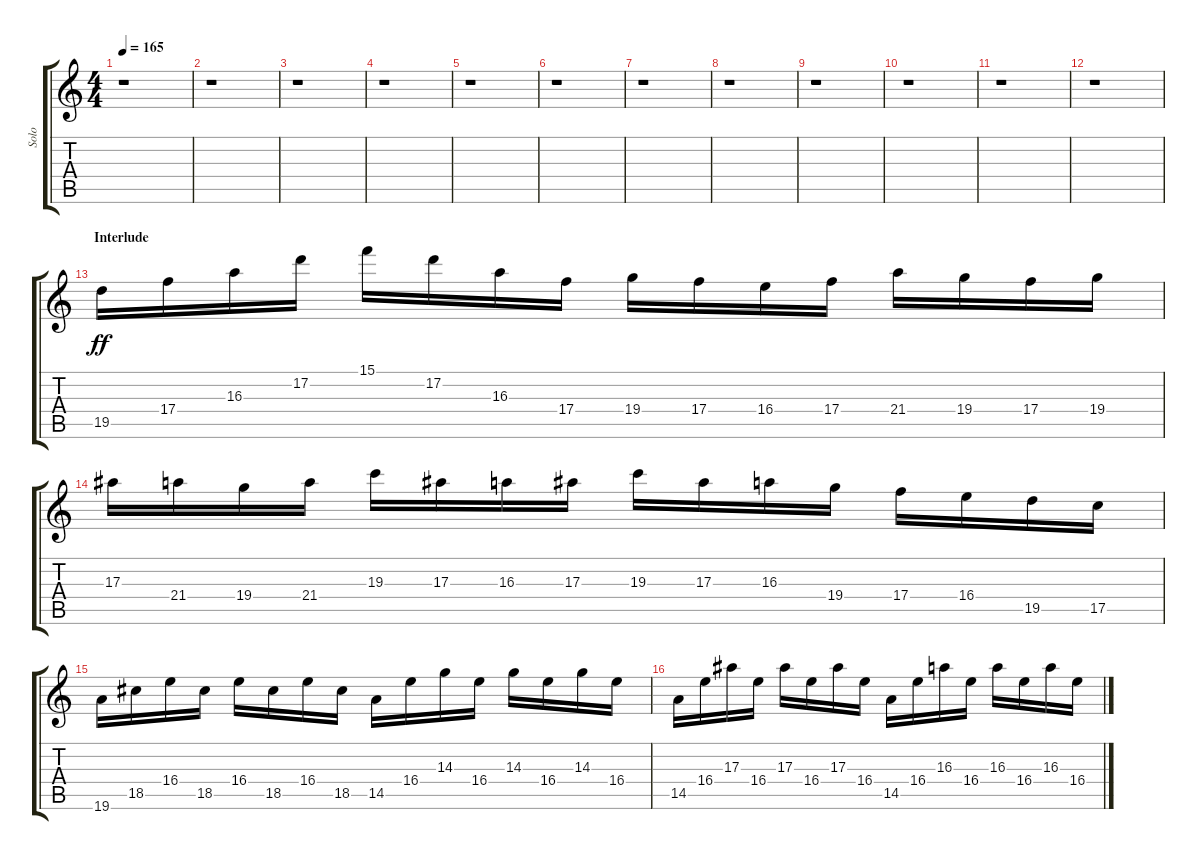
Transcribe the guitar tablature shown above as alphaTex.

\track ("Solo" "Solo") {instrument overdrivenguitar}
\staff {score tabs}
\tuning (D4 A3 F3 C3 G2 D2) {hide}
\ts (4 4)
\tempo 165
\clef g2
\ks c
r.1{dy f} |
r.1 |
r.1 |
r.1 |
r.1 |
r.1 |
r.1 |
r.1 |
r.1 |
r.1 |
r.1 |
r.1 |
\section ("" "Interlude")
19.5.16{dy ff} 17.4.16 16.3.16 17.2.16 15.1.16 17.2.16 16.3.16 17.4.16 19.4.16 17.4.16 16.4.16 17.4.16 21.4.16 19.4.16 17.4.16 19.4.16 |
17.3.16 21.4.16 19.4.16 21.4.16 19.3.16 17.3.16 16.3.16 17.3.16 19.3.16 17.3.16 16.3.16 19.4.16 17.4.16 16.4.16 19.5.16 17.5.16 |
19.6.16 18.5.16 16.4.16 18.5.16 16.4.16 18.5.16 16.4.16 18.5.16 14.5.16 16.4.16 14.3.16 16.4.16 14.3.16 16.4.16 14.3.16 16.4.16 |
14.5.16 16.4.16 17.3.16 16.4.16 17.3.16 16.4.16 17.3.16 16.4.16 14.5.16 16.4.16 16.3.16 16.4.16 16.3.16 16.4.16 16.3.16 16.4.16
